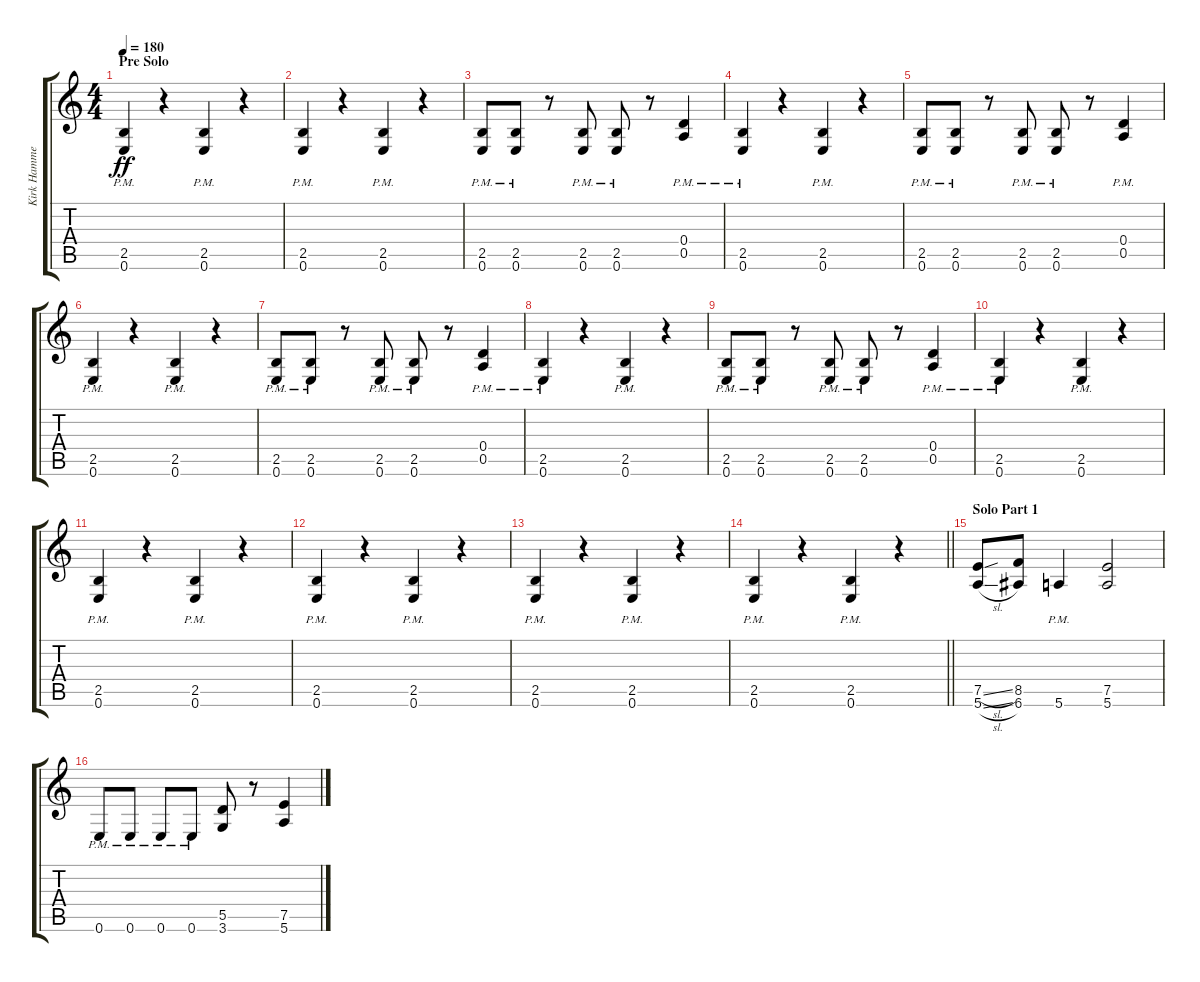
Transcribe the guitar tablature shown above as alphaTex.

\track ("Kirk Hammet (Rythm)" "Kirk Hamme") {instrument distortionguitar}
\staff {score tabs}
\tuning (E4 B3 G3 D3 A2 E2) {hide}
\ts (4 4)
\section ("" "Pre Solo")
\tempo 180
\clef g2
\ks c
(2.5{pm} 0.6{pm}).4{dy ff} r.4 (2.5{pm} 0.6{pm}).4 r.4 |
(2.5{pm} 0.6{pm}).4 r.4 (2.5{pm} 0.6{pm}).4 r.4 |
(2.5{pm} 0.6{pm}).8 (2.5{pm} 0.6{pm}).8 r.8 (2.5{pm} 0.6{pm}).8 (2.5{pm} 0.6{pm}).8 r.8 (0.4{pm} 0.5{pm}).4 |
(2.5{pm} 0.6{pm}).4 r.4 (2.5{pm} 0.6{pm}).4 r.4 |
(2.5{pm} 0.6{pm}).8 (2.5{pm} 0.6{pm}).8 r.8 (2.5{pm} 0.6{pm}).8 (2.5{pm} 0.6{pm}).8 r.8 (0.4{pm} 0.5{pm}).4 |
(2.5{pm} 0.6{pm}).4 r.4 (2.5{pm} 0.6{pm}).4 r.4 |
(2.5{pm} 0.6{pm}).8 (2.5{pm} 0.6{pm}).8 r.8 (2.5{pm} 0.6{pm}).8 (2.5{pm} 0.6{pm}).8 r.8 (0.4{pm} 0.5{pm}).4 |
(2.5{pm} 0.6{pm}).4 r.4 (2.5{pm} 0.6{pm}).4 r.4 |
(2.5{pm} 0.6{pm}).8 (2.5{pm} 0.6{pm}).8 r.8 (2.5{pm} 0.6{pm}).8 (2.5{pm} 0.6{pm}).8 r.8 (0.4{pm} 0.5{pm}).4 |
(2.5{pm} 0.6{pm}).4 r.4 (2.5{pm} 0.6{pm}).4 r.4 |
(2.5{pm} 0.6{pm}).4 r.4 (2.5{pm} 0.6{pm}).4 r.4 |
(2.5{pm} 0.6{pm}).4 r.4 (2.5{pm} 0.6{pm}).4 r.4 |
(2.5{pm} 0.6{pm}).4 r.4 (2.5{pm} 0.6{pm}).4 r.4 |
\barLineRight lightlight
(2.5{pm} 0.6{pm}).4 r.4 (2.5{pm} 0.6{pm}).4 r.4 |
\section ("" "Solo Part 1")
(7.5{sl} 5.6{sl}).8 (8.5 6.6).8 5.6{pm}.4 (7.5 5.6).2 |
0.6{pm}.8 0.6{pm}.8 0.6{pm}.8 0.6{pm}.8 (5.5 3.6).8 r.8 (7.5 5.6).4
